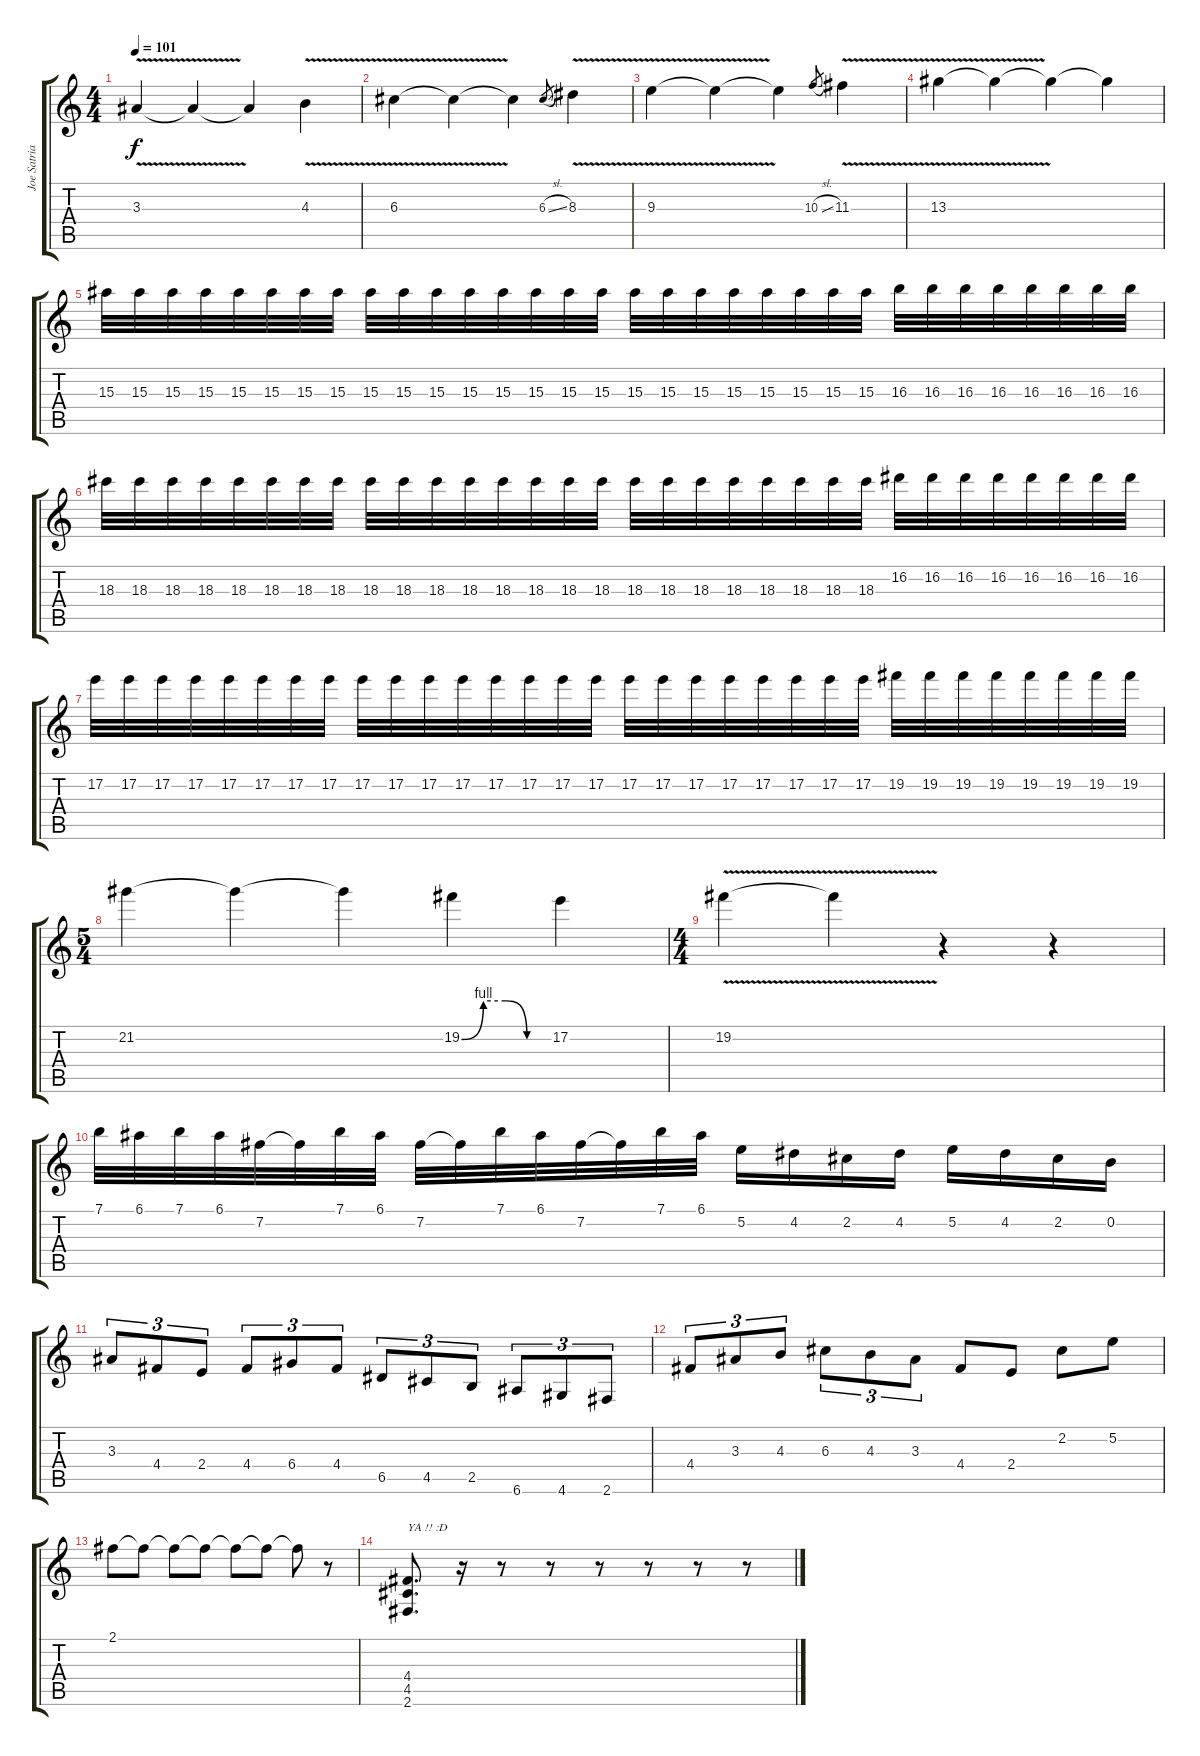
\track ("Joe Satriani" "Joe Satria") {instrument distortionguitar}
\staff {score tabs}
\tuning (E4 B3 G3 D3 A2 E2) {hide}
\ts (4 4)
\tempo 101
\clef g2
\ks c
3.3{v}.4{dy f} 3.3{t}.4 3.3{t}.4 4.3{v}.4 |
6.3{v}.4 6.3{t}.4 6.3{t}.4 6.3{sl}.8{gr} 8.3{v}.4 |
9.3{v}.4 9.3{t}.4 9.3{t}.4 10.3{sl}.8{gr} 11.3{v}.4 |
13.3{v}.4 13.3{t}.4 13.3{t}.4 13.3{t}.4 |
15.3.32 15.3.32 15.3.32 15.3.32 15.3.32 15.3.32 15.3.32 15.3.32 15.3.32 15.3.32 15.3.32 15.3.32 15.3.32 15.3.32 15.3.32 15.3.32 15.3.32 15.3.32 15.3.32 15.3.32 15.3.32 15.3.32 15.3.32 15.3.32 16.3.32 16.3.32 16.3.32 16.3.32 16.3.32 16.3.32 16.3.32 16.3.32 |
18.3.32 18.3.32 18.3.32 18.3.32 18.3.32 18.3.32 18.3.32 18.3.32 18.3.32 18.3.32 18.3.32 18.3.32 18.3.32 18.3.32 18.3.32 18.3.32 18.3.32 18.3.32 18.3.32 18.3.32 18.3.32 18.3.32 18.3.32 18.3.32 16.2.32 16.2.32 16.2.32 16.2.32 16.2.32 16.2.32 16.2.32 16.2.32 |
17.2.32 17.2.32 17.2.32 17.2.32 17.2.32 17.2.32 17.2.32 17.2.32 17.2.32 17.2.32 17.2.32 17.2.32 17.2.32 17.2.32 17.2.32 17.2.32 17.2.32 17.2.32 17.2.32 17.2.32 17.2.32 17.2.32 17.2.32 17.2.32 19.2.32 19.2.32 19.2.32 19.2.32 19.2.32 19.2.32 19.2.32 19.2.32 |
\ts (5 4)
21.2.4 21.2{t}.4 21.2{t}.4 19.2{be (custom 0 0 15 4 30 4 45 0 60 0)}.4 17.2.4 |
\ts (4 4)
19.2{v}.4 19.2{t}.4 r.4 r.4 |
7.1.32 6.1.32 7.1.32 6.1.32 7.2.32 7.2{t}.32 7.1.32 6.1.32 7.2.32 7.2{t}.32 7.1.32 6.1.32 7.2.32 7.2{t}.32 7.1.32 6.1.32 5.2.16 4.2.16 2.2.16 4.2.16 5.2.16 4.2.16 2.2.16 0.2.16 |
3.3.8{tu (3 2)} 4.4.8{tu (3 2)} 2.4.8{tu (3 2)} 4.4.8{tu (3 2)} 6.4.8{tu (3 2)} 4.4.8{tu (3 2)} 6.5.8{tu (3 2)} 4.5.8{tu (3 2)} 2.5.8{tu (3 2)} 6.6.8{tu (3 2)} 4.6.8{tu (3 2)} 2.6.8{tu (3 2)} |
4.4.8{tu (3 2)} 3.3.8{tu (3 2)} 4.3.8{tu (3 2)} 6.3.8{tu (3 2)} 4.3.8{tu (3 2)} 3.3.8{tu (3 2)} 4.4.8 2.4.8 2.2.8 5.2.8 |
2.1.8 2.1{t}.8 2.1{t}.8 2.1{t}.8 2.1{t}.8 2.1{t}.8 2.1{t}.8 r.8 |
(4.4 4.5 2.6).8{d txt "YA !! :D"} r.16 r.8 r.8 r.8 r.8 r.8 r.8
